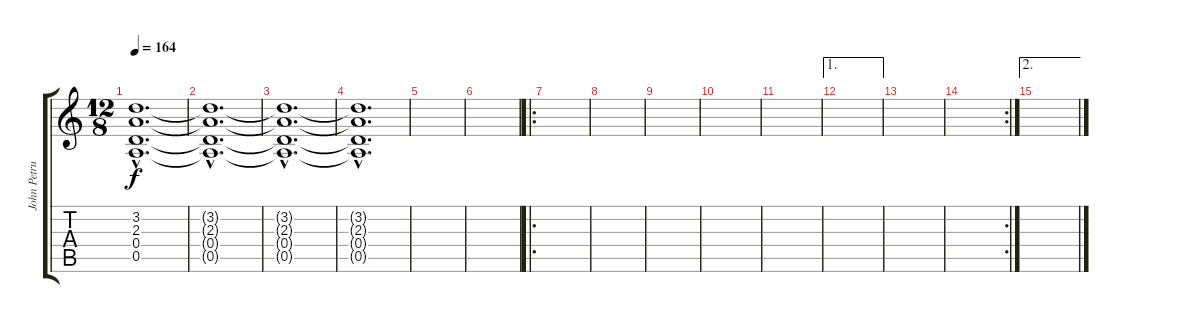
\track ("John Petrucci 2" "John Petru") {instrument distortionguitar}
\staff {score tabs}
\tuning (E4 B3 G3 D3 A2 E2) {hide}
\ts (12 8)
\tempo 164
\clef g2
\ks c
(3.2{hac t} 2.3{hac t} 0.4{hac t} 0.5{hac t}).1{d dy f} |
(3.2{hac t} 2.3{hac t} 0.4{hac t} 0.5{hac t}).1{d} |
(3.2{hac t} 2.3{hac t} 0.4{hac t} 0.5{hac t}).1{d} |
(3.2{hac t} 2.3{hac t} 0.4{hac t} 0.5{hac t}).1{d} |
|
|
\ro
|
|
|
|
|
\ae 1
|
|
\rc 2
|
\ae 2
